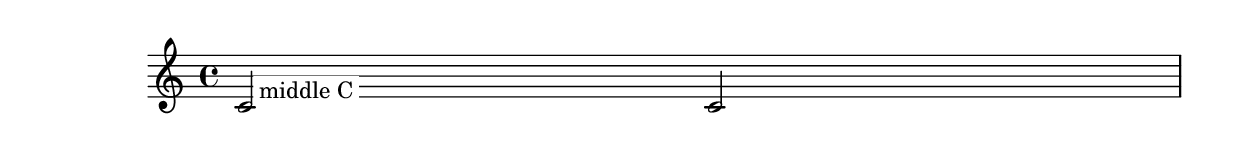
%% DO NOT EDIT this file manually; it is automatically
%% generated from LSR http://lsr.dsi.unimi.it
%% Make any changes in LSR itself, or in Documentation/snippets/new/ ,
%% and then run scripts/auxiliar/makelsr.py
%%
%% This file is in the public domain.
\version "2.14.0"

\header {
  lsrtags = "editorial-annotations, text"

%% Translation of GIT committish: 615cbf212fdaf0b220b3330da417d0c3602494f2
  texidoces = "
La instrucción @code{\\whiteout} intercala un rectángulo blanco
debajo de un elemento de marcado.  Este rectángulo blanco no tapa
a ningún otro objeto gráfico, puesto que las líneas del pentagrama
están en una capa inferior a la de la mayor parte de los otros
objetos.

"
  doctitlees = "Poner en blanco las líneas del pentagrama utilizando la instrucción \\whiteout"

  texidoc = "
The @code{\\whiteout} command underlays a markup with a white box.
Since staff lines are in a lower layer than most other grobs, this
white box will not overlap any other grob.

"
  doctitle = "Blanking staff lines using the \\whiteout command"
} % begin verbatim

\layout { ragged-right = ##f }
\relative c' {
  \override TextScript #'extra-offset = #'(2 . 4)
  c2-\markup { \whiteout \pad-markup #0.5 "middle C" } c
}

